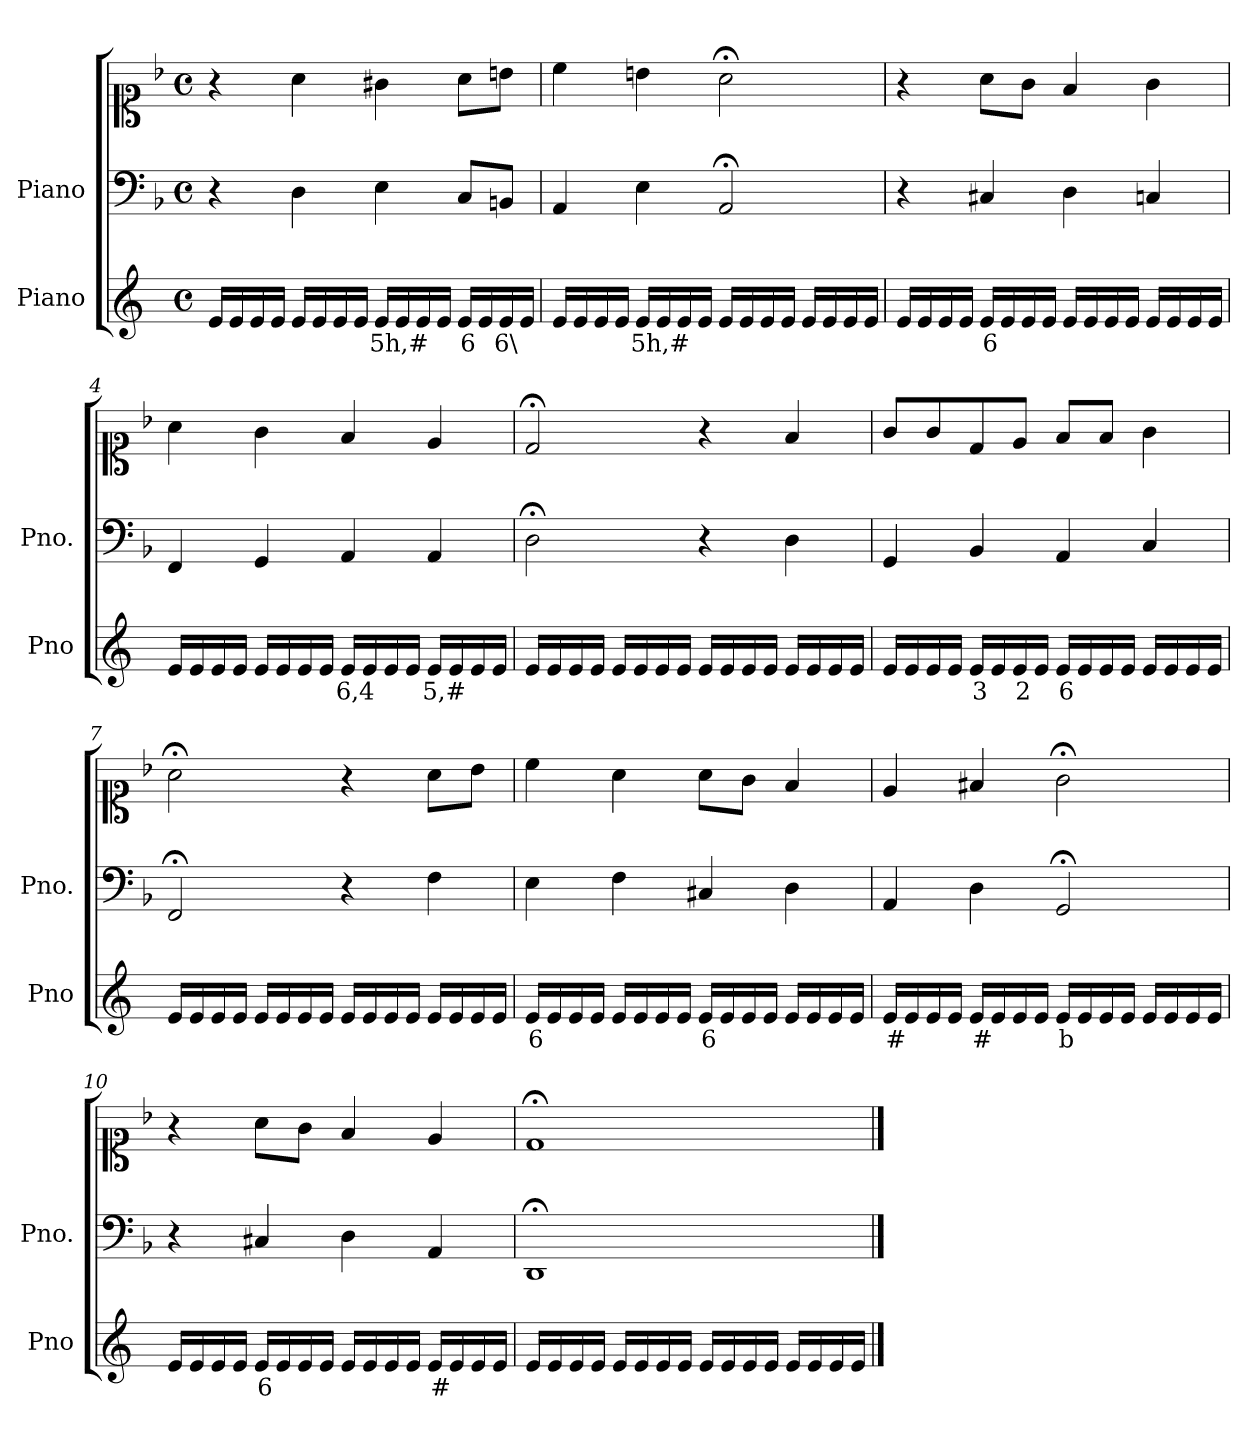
**kern	**text	**kern	**kern
*part2	*part2	*part1	*part1
*staff3	*staff3	*staff2	*staff1
*I"Piano	*	*I"Piano	*
*I'Pno	*	*I'Pno.	*
*clefG2	*	*clefF4	*clefC1
*k[]	*	*k[b-]	*k[b-]
*M4/4	*	*M4/4	*M4/4
*met(c)	*	*met(c)	*met(c)
=1	=1	=1	=1
16e/LL	.	4r	4r
16e/	.	.	.
16e/	.	.	.
16e/JJ	.	.	.
16e/LL	.	4D\	4a\
16e/	.	.	.
16e/	.	.	.
16e/JJ	.	.	.
!	!LO:LY:b	!	!
16e/LL	5h,#	4E\	4g#X\
16e/	.	.	.
16e/	.	.	.
16e/JJ	.	.	.
!	!LO:LY:b	!	!
16e/LL	6	8C/L	8a\L
16e/	.	.	.
!	!LO:LY:b	!	!
16e/	6\	8BBn/J	8bn\J
16e/JJ	.	.	.
=2	=2	=2	=2
16e/LL	.	4AA/	4cc\
16e/	.	.	.
16e/	.	.	.
16e/JJ	.	.	.
!	!LO:LY:b	!	!
16e/LL	5h,#	4E\	4bn\
16e/	.	.	.
16e/	.	.	.
16e/JJ	.	.	.
16e/LL	.	2AA;</	2a;<\
16e/	.	.	.
16e/	.	.	.
16e/JJ	.	.	.
16e/LL	.	.	.
16e/	.	.	.
16e/	.	.	.
16e/JJ	.	.	.
=3	=3	=3	=3
16e/LL	.	4r	4r
16e/	.	.	.
16e/	.	.	.
16e/JJ	.	.	.
!	!LO:LY:b	!	!
16e/LL	6	4C#X/	8a\L
16e/	.	.	.
16e/	.	.	8g\J
16e/JJ	.	.	.
16e/LL	.	4D\	4f/
16e/	.	.	.
16e/	.	.	.
16e/JJ	.	.	.
16e/LL	.	4Cn/	4g\
16e/	.	.	.
16e/	.	.	.
16e/JJ	.	.	.
=4	=4	=4	=4
16e/LL	.	4FF/	4a\
16e/	.	.	.
16e/	.	.	.
16e/JJ	.	.	.
16e/LL	.	4GG/	4g\
16e/	.	.	.
16e/	.	.	.
16e/JJ	.	.	.
!	!LO:LY:b	!	!
16e/LL	6,4	4AA/	4f/
16e/	.	.	.
16e/	.	.	.
16e/JJ	.	.	.
!	!LO:LY:b	!	!
16e/LL	5,#	4AA/	4e/
16e/	.	.	.
16e/	.	.	.
16e/JJ	.	.	.
=5	=5	=5	=5
16e/LL	.	2D;<\	2d;</
16e/	.	.	.
16e/	.	.	.
16e/JJ	.	.	.
16e/LL	.	.	.
16e/	.	.	.
16e/	.	.	.
16e/JJ	.	.	.
16e/LL	.	4r	4r
16e/	.	.	.
16e/	.	.	.
16e/JJ	.	.	.
16e/LL	.	4D\	4f/
16e/	.	.	.
16e/	.	.	.
16e/JJ	.	.	.
=6	=6	=6	=6
16e/LL	.	4GG/	8g/L
16e/	.	.	.
16e/	.	.	8g/
16e/JJ	.	.	.
!	!LO:LY:b	!	!
16e/LL	3	4BB-/	8d/
16e/	.	.	.
!	!LO:LY:b	!	!
16e/	2	.	8e/J
16e/JJ	.	.	.
!	!LO:LY:b	!	!
16e/LL	6	4AA/	8f/L
16e/	.	.	.
16e/	.	.	8f/J
16e/JJ	.	.	.
16e/LL	.	4C/	4g\
16e/	.	.	.
16e/	.	.	.
16e/JJ	.	.	.
=7	=7	=7	=7
16e/LL	.	2FF;</	2a;<\
16e/	.	.	.
16e/	.	.	.
16e/JJ	.	.	.
16e/LL	.	.	.
16e/	.	.	.
16e/	.	.	.
16e/JJ	.	.	.
16e/LL	.	4r	4r
16e/	.	.	.
16e/	.	.	.
16e/JJ	.	.	.
16e/LL	.	4F\	8a\L
16e/	.	.	.
16e/	.	.	8b-\J
16e/JJ	.	.	.
=8	=8	=8	=8
!	!LO:LY:b	!	!
16e/LL	6	4E\	4cc\
16e/	.	.	.
16e/	.	.	.
16e/JJ	.	.	.
16e/LL	.	4F\	4a\
16e/	.	.	.
16e/	.	.	.
16e/JJ	.	.	.
!	!LO:LY:b	!	!
16e/LL	6	4C#X/	8a\L
16e/	.	.	.
16e/	.	.	8g\J
16e/JJ	.	.	.
16e/LL	.	4D\	4f/
16e/	.	.	.
16e/	.	.	.
16e/JJ	.	.	.
=9	=9	=9	=9
!	!LO:LY:b	!	!
16e/LL	#	4AA/	4e/
16e/	.	.	.
16e/	.	.	.
16e/JJ	.	.	.
!	!LO:LY:b	!	!
16e/LL	#	4D\	4f#X/
16e/	.	.	.
16e/	.	.	.
16e/JJ	.	.	.
!	!LO:LY:b	!	!
16e/LL	b	2GG;</	2g;<\
16e/	.	.	.
16e/	.	.	.
16e/JJ	.	.	.
16e/LL	.	.	.
16e/	.	.	.
16e/	.	.	.
16e/JJ	.	.	.
=10	=10	=10	=10
16e/LL	.	4r	4r
16e/	.	.	.
16e/	.	.	.
16e/JJ	.	.	.
!	!LO:LY:b	!	!
16e/LL	6	4C#X/	8a\L
16e/	.	.	.
16e/	.	.	8g\J
16e/JJ	.	.	.
16e/LL	.	4D\	4f/
16e/	.	.	.
16e/	.	.	.
16e/JJ	.	.	.
!	!LO:LY:b	!	!
16e/LL	#	4AA/	4e/
16e/	.	.	.
16e/	.	.	.
16e/JJ	.	.	.
=11	=11	=11	=11
16e/LL	.	1DD;<	1d;<
16e/	.	.	.
16e/	.	.	.
16e/JJ	.	.	.
16e/LL	.	.	.
16e/	.	.	.
16e/	.	.	.
16e/JJ	.	.	.
16e/LL	.	.	.
16e/	.	.	.
16e/	.	.	.
16e/JJ	.	.	.
16e/LL	.	.	.
16e/	.	.	.
16e/	.	.	.
16e/JJ	.	.	.
==	==	==	==
*-	*-	*-	*-
